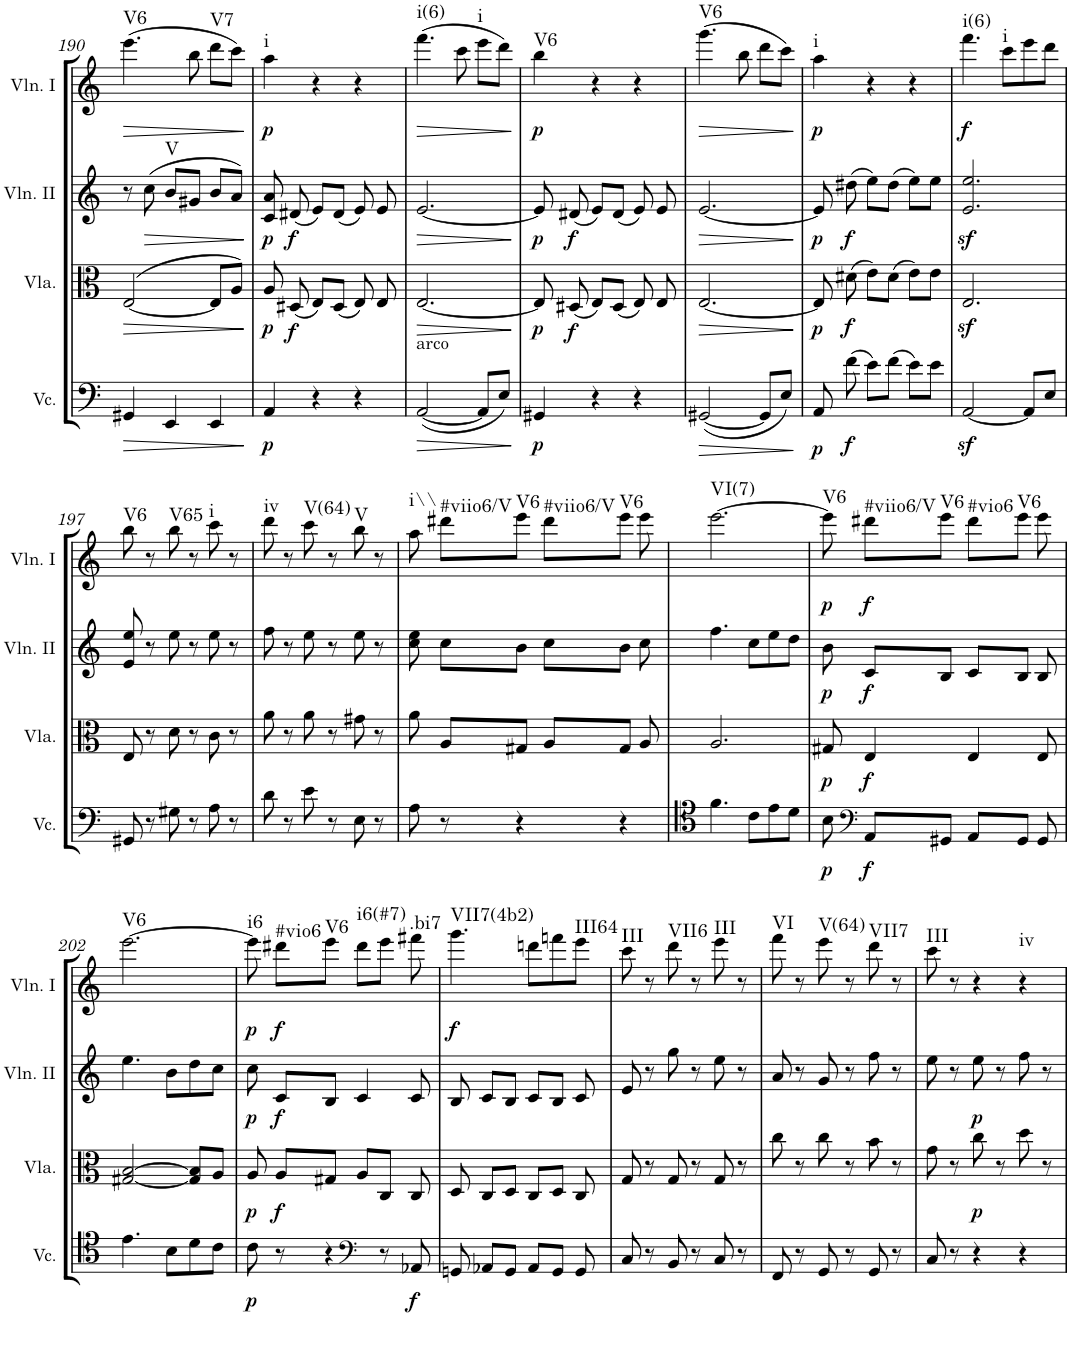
**kern	**dynam	**kern	**dynam	**kern	**dynam	**harte	**kern	**dynam	**harte
*part4	*part4	*part3	*part3	*part2	*part2	*part2	*part1	*part1	*part1
*staff4	*staff4	*staff3	*staff3	*staff2	*staff2	*	*staff1	*staff1	*
*I"Violoncello	*	*I"Viola	*	*I"Violin II	*	*	*I"Violin I	*	*
*I'Vc.	*	*I'Vla.	*	*I'Vln. II	*	*	*I'Vln. I	*	*
!!LO:PB:g=z
*clefF4	*	*clefC3	*	*clefG2	*	*	*clefG2	*	*
*k[]	*	*k[]	*	*k[]	*	*	*k[]	*	*
*M3/4	*	*M3/4	*	*M3/4	*	*	*M3/4	*	*
=190	=190	=190	=190	=190	=190	=190	=190	=190	=190
!	!LO:HP:b	!	!LO:HP:b	!	!	!	!	!LO:HP:b	!LO:H:kt=V6
4GG#X/	>	(>[2E/	>	8r	.	.	(4.eee\	>	N
!	!	!	!	!	!LO:HP:b	!	!	!	!
.	.	.	.	(8cc\	>	.	.	.	.
!	!	!	!	!	!	!LO:H:kt=V	!	!	!
4EE/	.	.	.	8b/L	.	N	.	.	.
.	.	.	.	8g#X/J	.	.	8bb\	.	.
!	!	!	!	!	!	!	!	!	!LO:H:kt=V7
4EE/	.	8E/L]	.	8b/L	.	.	8ddd\L	.	N
.	.	8A/J)	.	8a/J)	.	.	8ccc\J)	.	.
.	]	.	]	.	]	.	.	]	.
=191	=191	=191	=191	=191	=191	=191	=191	=191	=191
!	!LO:DY:b	!	!LO:DY:b	!	!LO:DY:b	!	!	!LO:DY:b	!LO:H:kt=i
4AA/	p	8A/	p	8c/ 8a/	p	.	4aa\	p	N
!	!	!	!LO:DY:b	!	!LO:DY:b	!	!	!	!
.	.	(8D#X/	f	(8d#X/	f	.	.	.	.
4r	.	8E/L)	.	8e/L)	.	.	4r	.	.
.	.	(8D#/J	.	(8d#/J	.	.	.	.	.
4r	.	8E/)	.	8e/)	.	.	4r	.	.
.	.	8E/	.	8e/	.	.	.	.	.
=192	=192	=192	=192	=192	=192	=192	=192	=192	=192
!LO:TX:a:t=arco	!	!	!	!	!	!	!	!	!
!	!LO:HP:b	!	!LO:HP:b	!	!LO:HP:b	!	!	!LO:HP:b	!LO:H:kt=i(6)
([2AA/	>	[2.E/	>	[2.e/	>	.	(4.fff\	>	N
.	.	.	.	.	.	.	8ccc\	.	.
!	!	!	!	!	!	!	!	!	!LO:H:kt=i
8AA/L]	.	.	.	.	.	.	8eee\L	.	N
8E/J)	.	.	.	.	.	.	8ddd\J)	.	.
.	]	.	]	.	]	.	.	]	.
=193	=193	=193	=193	=193	=193	=193	=193	=193	=193
!	!LO:DY:b	!	!LO:DY:b	!	!LO:DY:b	!	!	!LO:DY:b	!LO:H:kt=V6
4GG#X/	p	8E/]	p	8e/]	p	.	4bb\	p	N
!	!	!	!LO:DY:b	!	!LO:DY:b	!	!	!	!
.	.	(8D#X/	f	(8d#X/	f	.	.	.	.
4r	.	8E/L)	.	8e/L)	.	.	4r	.	.
.	.	(8D#/J	.	(8d#/J	.	.	.	.	.
4r	.	8E/)	.	8e/)	.	.	4r	.	.
.	.	8E/	.	8e/	.	.	.	.	.
=194	=194	=194	=194	=194	=194	=194	=194	=194	=194
!	!LO:HP:b	!	!LO:HP:b	!	!LO:HP:b	!	!	!LO:HP:b	!LO:H:kt=V6
([2GG#X/	>	[2.E/	>	[2.e/	>	.	(4.ggg\	>	N
.	.	.	.	.	.	.	8bb\	.	.
8GG#/L]	.	.	.	.	.	.	8ddd\L	.	.
8E/J)	.	.	.	.	.	.	8ccc\J)	.	.
.	]	.	]	.	]	.	.	]	.
=195	=195	=195	=195	=195	=195	=195	=195	=195	=195
!	!LO:DY:b	!	!LO:DY:b	!	!LO:DY:b	!	!	!LO:DY:b	!LO:H:kt=i
8AA/	p	8E/]	p	8e/]	p	.	4aa\	p	N
!	!LO:DY:b	!	!LO:DY:b	!	!LO:DY:b	!	!	!	!
(8f\	f	(8d#X\	f	(8dd#X\	f	.	.	.	.
8e\L)	.	8e\L)	.	8ee\L)	.	.	4r	.	.
(8f\J	.	(8d#\J	.	(8dd#\J	.	.	.	.	.
8e\L)	.	8e\L)	.	8ee\L)	.	.	4r	.	.
8e\J	.	8e\J	.	8ee\J	.	.	.	.	.
=196	=196	=196	=196	=196	=196	=196	=196	=196	=196
!	!	!	!	!	!	!	!	!LO:DY:b	!LO:H:kt=i(6)
[2AAz</	.	2.Ez</	.	2.e/z< 2.ee/z<	.	.	4.fff\	f	N
!	!	!	!	!	!	!	!	!	!LO:H:kt=i
.	.	.	.	.	.	.	8ccc\L	.	N
8AA/L]	.	.	.	.	.	.	8eee\	.	.
8E/J	.	.	.	.	.	.	8ddd\J	.	.
!!LO:LB:g=z
=197	=197	=197	=197	=197	=197	=197	=197	=197	=197
!	!	!	!	!	!	!	!	!	!LO:H:kt=V6
8GG#X/	.	8E/	.	8e/ 8ee/	.	.	8bb\	.	N
8r	.	8r	.	8r	.	.	8r	.	.
!	!	!	!	!	!	!	!	!	!LO:H:kt=V65
8G#X\	.	8d\	.	8ee\	.	.	8bb\	.	N
8r	.	8r	.	8r	.	.	8r	.	.
!	!	!	!	!	!	!	!	!	!LO:H:kt=i
8A\	.	8c\	.	8ee\	.	.	8ccc\	.	N
8r	.	8r	.	8r	.	.	8r	.	.
=198	=198	=198	=198	=198	=198	=198	=198	=198	=198
!	!	!	!	!	!	!	!	!	!LO:H:kt=iv
8d\	.	8a\	.	8ff\	.	.	8ddd\	.	N
8r	.	8r	.	8r	.	.	8r	.	.
!	!	!	!	!	!	!	!	!	!LO:H:kt=V(64)
8e\	.	8a\	.	8ee\	.	.	8ccc\	.	N
8r	.	8r	.	8r	.	.	8r	.	.
!	!	!	!	!	!	!	!	!	!LO:H:kt=V
8E\	.	8g#X\	.	8ee\	.	.	8bb\	.	N
8r	.	8r	.	8r	.	.	8r	.	.
=199	=199	=199	=199	=199	=199	=199	=199	=199	=199
!	!	!	!	!	!	!	!	!	!LO:H:kt=i\\
8A\	.	8a\	.	8cc\ 8ee\	.	.	8aa\	.	N
!	!	!	!	!	!	!	!	!	!LO:H:kt=#viio6/V
8r	.	8A/L	.	8cc\L	.	.	8ddd#X\L	.	N
!	!	!	!	!	!	!	!	!	!LO:H:kt=V6
4r	.	8G#X/J	.	8b\J	.	.	8eee\J	.	N
!	!	!	!	!	!	!	!	!	!LO:H:kt=#viio6/V
.	.	8A/L	.	8cc\L	.	.	8ddd#\L	.	N
!	!	!	!	!	!	!	!	!	!LO:H:kt=V6
4r	.	8G#/J	.	8b\J	.	.	8eee\J	.	N
.	.	8A/	.	8cc\	.	.	8eee\	.	.
=200	=200	=200	=200	=200	=200	=200	=200	=200	=200
!	!	!	!	!	!	!	!	!	!LO:H:kt=VI(7)
4.f\	.	2.A/	.	4.ff\	.	.	[2.eee\	.	N
8c\L	.	.	.	8cc\L	.	.	.	.	.
8e\	.	.	.	8ee\	.	.	.	.	.
8d\J	.	.	.	8dd\J	.	.	.	.	.
=201	=201	=201	=201	=201	=201	=201	=201	=201	=201
!	!LO:DY:b	!	!LO:DY:b	!	!LO:DY:b	!	!	!LO:DY:b	!LO:H:kt=V6
8B\	p	8G#X/	p	8b\	p	.	8eee\]	p	N
*clefF4	*	*	*	*	*	*	*	*	*
!	!LO:DY:b	!	!LO:DY:b	!	!LO:DY:b	!	!	!LO:DY:b	!LO:H:kt=#viio6/V
8AA/L	f	4E/	f	8c/L	f	.	8ddd#X\L	f	N
!	!	!	!	!	!	!	!	!	!LO:H:kt=V6
8GG#X/J	.	.	.	8B/J	.	.	8eee\J	.	N
!	!	!	!	!	!	!	!	!	!LO:H:kt=#vio6
8AA/L	.	4E/	.	8c/L	.	.	8ddd#\L	.	N
!	!	!	!	!	!	!	!	!	!LO:H:kt=V6
8GG#/J	.	.	.	8B/J	.	.	8eee\J	.	N
8GG#/	.	8E/	.	8B/	.	.	8eee\	.	.
!!LO:LB:g=z
=202	=202	=202	=202	=202	=202	=202	=202	=202	=202
!	!	!	!	!	!	!	!	!	!LO:H:kt=V6
4.e\	.	[2G#X/ [2B/	.	4.ee\	.	.	[2.eee\	.	N
8B\L	.	.	.	8b\L	.	.	.	.	.
8d\	.	8G#/] 8B/]L	.	8dd\	.	.	.	.	.
8c\J	.	8A/J	.	8cc\J	.	.	.	.	.
=203	=203	=203	=203	=203	=203	=203	=203	=203	=203
!	!LO:DY:b	!	!LO:DY:b	!	!LO:DY:b	!	!	!LO:DY:b	!LO:H:kt=i6
8c\	p	8A/	p	8cc\	p	.	8eee\]	p	N
!	!	!	!LO:DY:b	!	!LO:DY:b	!	!	!LO:DY:b	!LO:H:kt=#vio6
8r	.	8A/L	f	8c/L	f	.	8ddd#X\L	f	N
!	!	!	!	!	!	!	!	!	!LO:H:kt=V6
4r	.	8G#X/J	.	8B/J	.	.	8eee\J	.	N
*clefF4	*	*	*	*	*	*	*	*	*
!	!	!	!	!	!	!	!	!	!LO:H:kt=i6(#7)
.	.	8A/L	.	4c/	.	.	8ddd#\L	.	N
8r	.	8C/J	.	.	.	.	8eee\J	.	.
!	!LO:DY:b	!	!	!	!	!	!	!	!LO:H:kt=.bi7
8AA-X/	f	8C/	.	8c/	.	.	8fff#X\	.	N
=204	=204	=204	=204	=204	=204	=204	=204	=204	=204
!	!	!	!	!	!	!	!	!LO:DY:b	!LO:H:kt=VII7(4b2)
8GGn/	.	8D/	.	8B/	.	.	4.ggg\	f	N
8AA-X/L	.	8C/L	.	8c/L	.	.	.	.	.
8GG/J	.	8D/J	.	8B/J	.	.	.	.	.
8AA-/L	.	8C/L	.	8c/L	.	.	8dddn\L	.	.
8GG/J	.	8D/J	.	8B/J	.	.	8fffn\	.	.
!	!	!	!	!	!	!	!	!	!LO:H:kt=III64
8GG/	.	8C/	.	8c/	.	.	8eee\J	.	N
=205	=205	=205	=205	=205	=205	=205	=205	=205	=205
!	!	!	!	!	!	!	!	!	!LO:H:kt=III
8C/	.	8G/	.	8e/	.	.	8ccc\	.	N
8r	.	8r	.	8r	.	.	8r	.	.
!	!	!	!	!	!	!	!	!	!LO:H:kt=VII6
8BB/	.	8G/	.	8gg\	.	.	8ddd\	.	N
8r	.	8r	.	8r	.	.	8r	.	.
!	!	!	!	!	!	!	!	!	!LO:H:kt=III
8C/	.	8G/	.	8ee\	.	.	8eee\	.	N
8r	.	8r	.	8r	.	.	8r	.	.
=206	=206	=206	=206	=206	=206	=206	=206	=206	=206
!	!	!	!	!	!	!	!	!	!LO:H:kt=VI
8FF/	.	8cc\	.	8a/	.	.	8fff\	.	N
8r	.	8r	.	8r	.	.	8r	.	.
!	!	!	!	!	!	!	!	!	!LO:H:kt=V(64)
8GG/	.	8cc\	.	8g/	.	.	8eee\	.	N
8r	.	8r	.	8r	.	.	8r	.	.
!	!	!	!	!	!	!	!	!	!LO:H:kt=VII7
8GG/	.	8b\	.	8ff\	.	.	8ddd\	.	N
8r	.	8r	.	8r	.	.	8r	.	.
=207	=207	=207	=207	=207	=207	=207	=207	=207	=207
!	!	!	!	!	!	!	!	!	!LO:H:kt=III
8C/	.	8g\	.	8ee\	.	.	8ccc\	.	N
8r	.	8r	.	8r	.	.	8r	.	.
!	!	!	!LO:DY:b	!	!LO:DY:b	!	!	!	!
4r	.	8cc\	p	8ee\	p	.	4r	.	.
.	.	8r	.	8r	.	.	.	.	.
!	!	!	!	!	!	!	!	!	!LO:H:kt=iv
4r	.	8dd\	.	8ff\	.	.	4r	.	N
.	.	8r	.	8r	.	.	.	.	.
=	=	=	=	=	=	=	=	=	=
*-	*-	*-	*-	*-	*-	*-	*-	*-	*-
